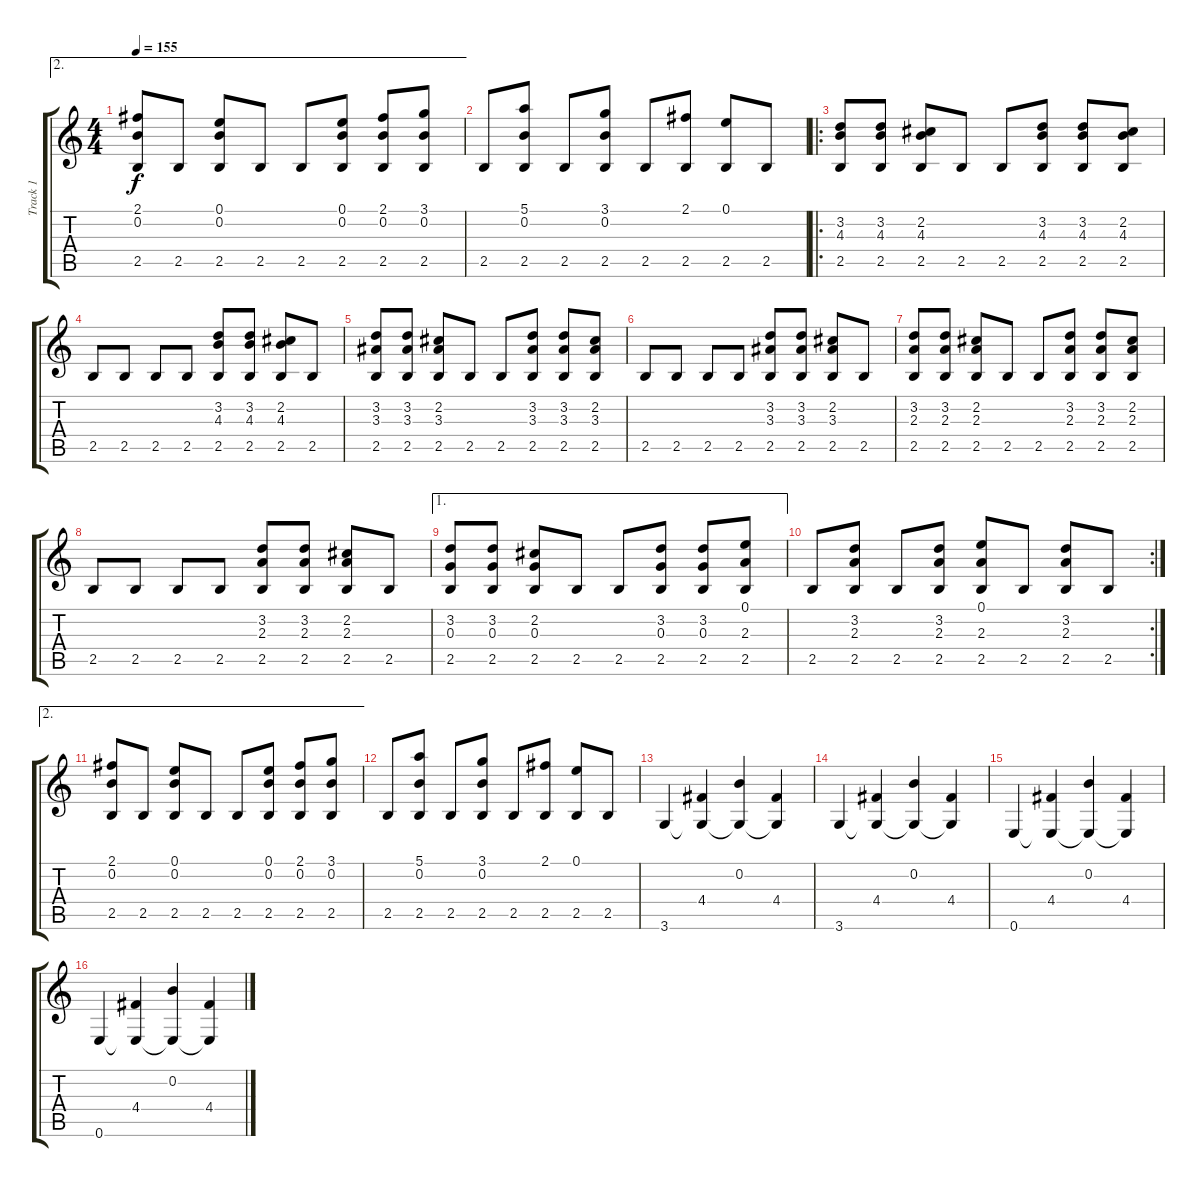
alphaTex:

\track ("Track 1" "Track 1") {instrument acousticguitarnylon}
\staff {score tabs}
\tuning (E4 B3 G3 D3 A2 E2) {hide}
\ae 2
\ts (4 4)
\tempo 155
\clef g2
\ks c
(2.1 0.2 2.5).8{dy f} 2.5.8 (0.1 0.2 2.5).8 2.5.8 2.5.8 (0.1 0.2 2.5).8 (2.1 0.2 2.5).8 (3.1 0.2 2.5).8 |
2.5.8 (5.1 0.2 2.5).8 2.5.8 (3.1 0.2 2.5).8 2.5.8 (2.1 2.5).8 (0.1 2.5).8 2.5.8 |
\ro
(3.2 4.3 2.5).8 (3.2 4.3 2.5).8 (2.2 4.3 2.5).8 2.5.8 2.5.8 (3.2 4.3 2.5).8 (3.2 4.3 2.5).8 (2.2 4.3 2.5).8 |
2.5.8 2.5.8 2.5.8 2.5.8 (3.2 4.3 2.5).8 (3.2 4.3 2.5).8 (2.2 4.3 2.5).8 2.5.8 |
(3.2 3.3 2.5).8 (3.2 3.3 2.5).8 (2.2 3.3 2.5).8 2.5.8 2.5.8 (3.2 3.3 2.5).8 (3.2 3.3 2.5).8 (2.2 3.3 2.5).8 |
2.5.8 2.5.8 2.5.8 2.5.8 (3.2 3.3 2.5).8 (3.2 3.3 2.5).8 (2.2 3.3 2.5).8 2.5.8 |
(3.2 2.3 2.5).8 (3.2 2.3 2.5).8 (2.2 2.3 2.5).8 2.5.8 2.5.8 (3.2 2.3 2.5).8 (3.2 2.3 2.5).8 (2.2 2.3 2.5).8 |
2.5.8 2.5.8 2.5.8 2.5.8 (3.2 2.3 2.5).8 (3.2 2.3 2.5).8 (2.2 2.3 2.5).8 2.5.8 |
\ae 1
(3.2 0.3 2.5).8 (3.2 0.3 2.5).8 (2.2 0.3 2.5).8 2.5.8 2.5.8 (3.2 0.3 2.5).8 (3.2 0.3 2.5).8 (0.1 2.3 2.5).8 |
\rc 2
2.5.8 (3.2 2.3 2.5).8 2.5.8 (3.2 2.3 2.5).8 (0.1 2.3 2.5).8 2.5.8 (3.2 2.3 2.5).8 2.5.8 |
\ae 2
(2.1 0.2 2.5).8 2.5.8 (0.1 0.2 2.5).8 2.5.8 2.5.8 (0.1 0.2 2.5).8 (2.1 0.2 2.5).8 (3.1 0.2 2.5).8 |
2.5.8 (5.1 0.2 2.5).8 2.5.8 (3.1 0.2 2.5).8 2.5.8 (2.1 2.5).8 (0.1 2.5).8 2.5.8 |
3.6.4 (4.4 3.6{t}).4 (0.2 3.6{t}).4 (4.4 3.6{t}).4 |
3.6.4 (4.4 3.6{t}).4 (0.2 3.6{t}).4 (4.4 3.6{t}).4 |
0.6.4 (4.4 0.6{t}).4 (0.2 0.6{t}).4 (4.4 0.6{t}).4 |
0.6.4 (4.4 0.6{t}).4 (0.2 0.6{t}).4 (4.4 0.6{t}).4
